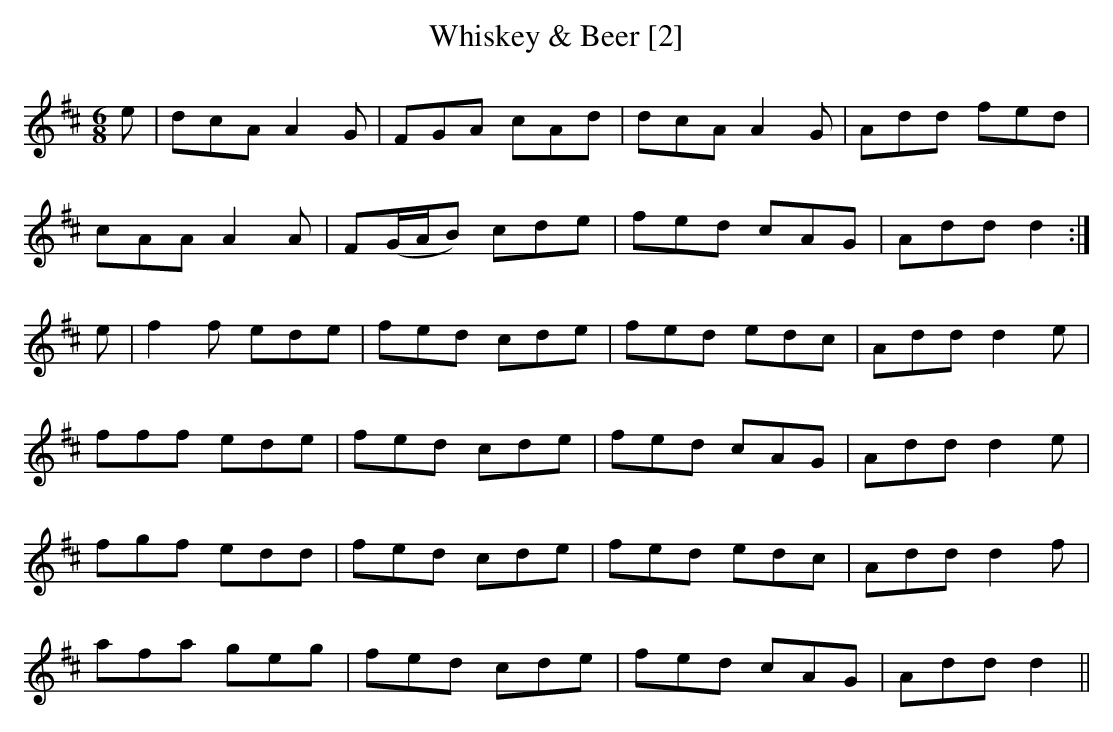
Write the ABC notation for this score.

X:1
T:Whiskey & Beer [2]
M:6/8
L:1/8
K:D
e|dcA A2G|FGA cAd|dcA A2G|Add fed|
cAA A2A|F(G/A/B) cde|fed cAG|Add d2:|
e|f2f ede|fed cde|fed edc|Add d2e|
fff ede|fed cde|fed cAG|Add d2e|
fgf edd|fed cde|fed edc|Add d2f|
afa geg|fed cde|fed cAG|Add d2||
